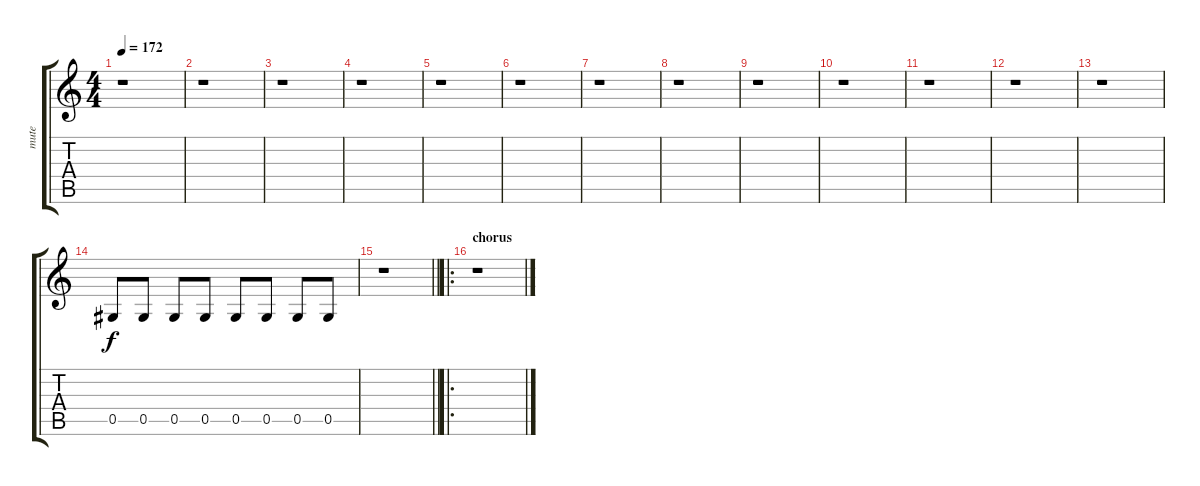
\track ("mute" "mute") {instrument electricguitarmuted}
\staff {score tabs}
\tuning (Eb4 Bb3 Gb3 Db3 Ab2 Eb2) {hide}
\ts (4 4)
\tempo 172
\clef g2
\ks c
r.1{dy f} |
r.1 |
r.1 |
r.1 |
r.1 |
r.1 |
r.1 |
r.1 |
r.1 |
r.1 |
r.1 |
r.1 |
r.1 |
0.5.8 0.5.8 0.5.8 0.5.8 0.5.8 0.5.8 0.5.8 0.5.8 |
\barLineRight lightlight
r.1 |
\ro
\section ("" "chorus")
r.1
